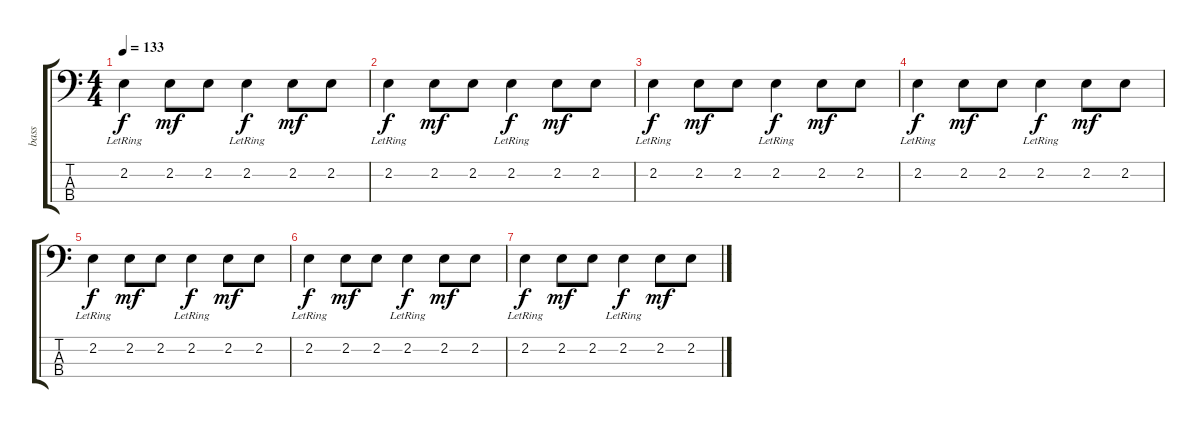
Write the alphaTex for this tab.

\track ("bass" "bass") {instrument electricbasspick}
\staff {score tabs}
\tuning (G2 D2 A1 E1) {hide}
\ts (4 4)
\tempo 133
\clef f4
\ks c
2.2{lr}.4{dy f} 2.2.8{dy mf} 2.2.8 2.2{lr}.4{dy f} 2.2.8{dy mf} 2.2.8 |
2.2{lr}.4{dy f} 2.2.8{dy mf} 2.2.8 2.2{lr}.4{dy f} 2.2.8{dy mf} 2.2.8 |
2.2{lr}.4{dy f volume 7} 2.2.8{dy mf} 2.2.8 2.2{lr}.4{dy f} 2.2.8{dy mf} 2.2.8 |
2.2{lr}.4{dy f} 2.2.8{dy mf} 2.2.8 2.2{lr}.4{dy f} 2.2.8{dy mf} 2.2.8 |
2.2{lr}.4{dy f volume 3} 2.2.8{dy mf} 2.2.8 2.2{lr}.4{dy f} 2.2.8{dy mf} 2.2.8 |
2.2{lr}.4{dy f} 2.2.8{dy mf} 2.2.8 2.2{lr}.4{dy f} 2.2.8{dy mf} 2.2.8 |
2.2{lr}.4{dy f volume 0} 2.2.8{dy mf} 2.2.8 2.2{lr}.4{dy f} 2.2.8{dy mf} 2.2.8
